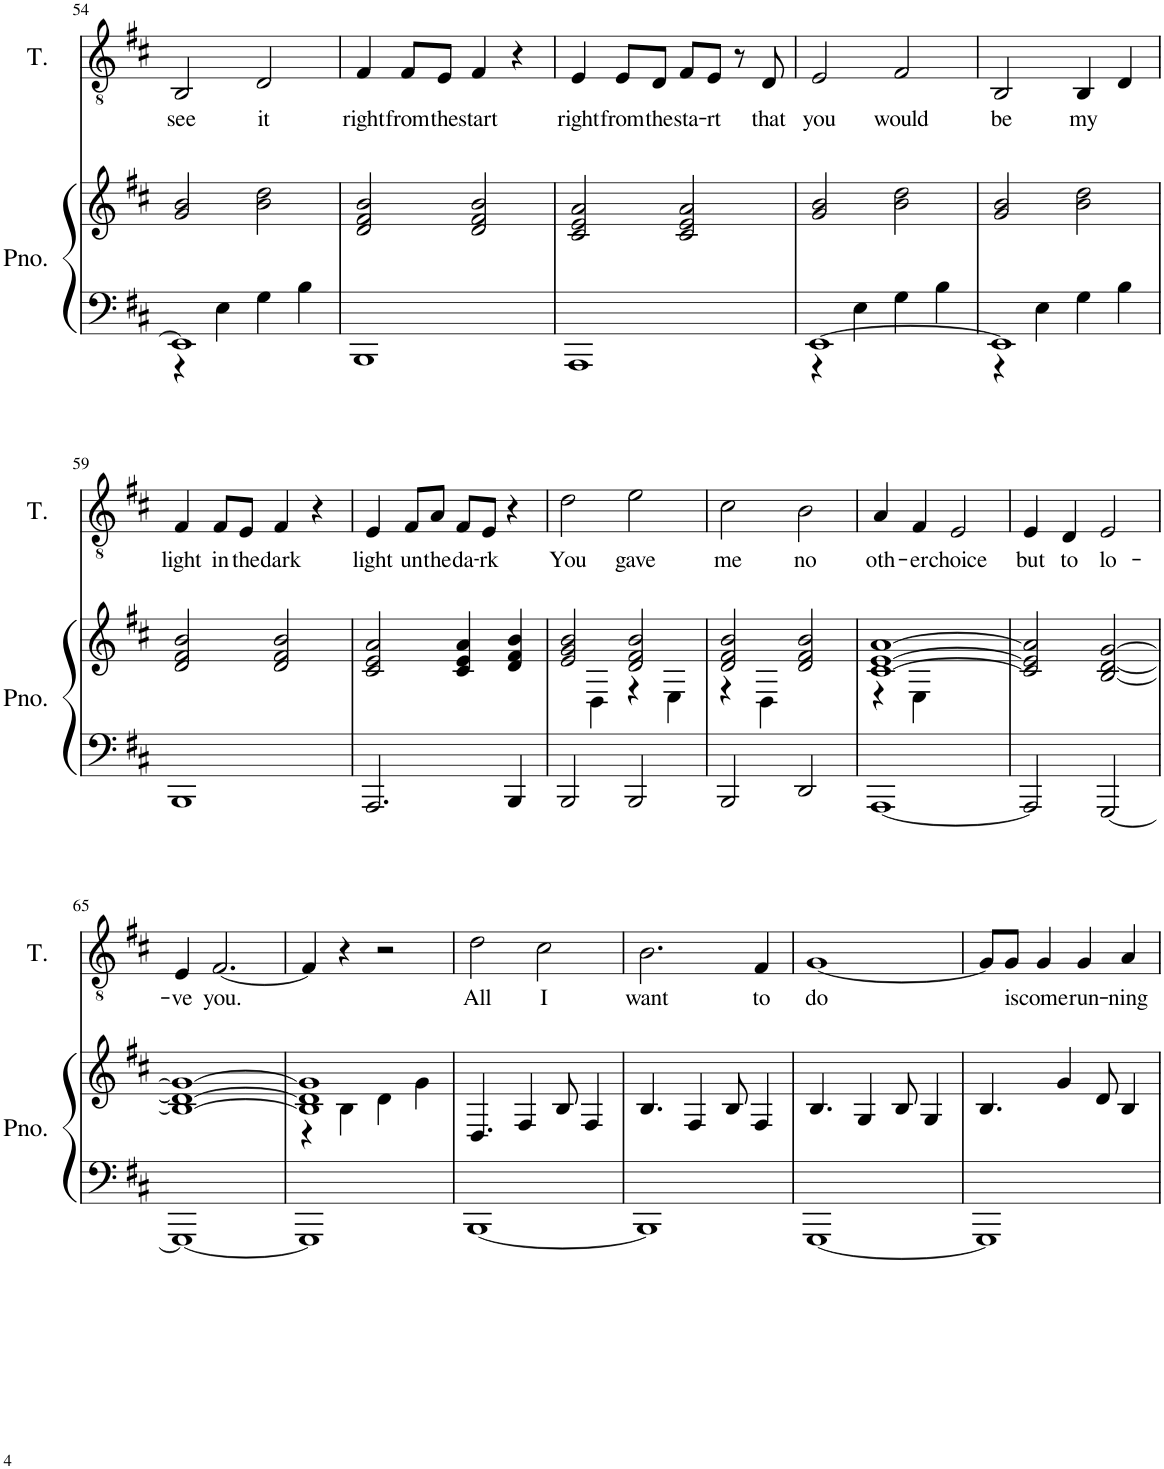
**kern	**kern	**kern	**text
*part2	*part2	*part1	*part1
*staff3	*staff2	*staff1	*staff1
*I"Piano	*	*I"Tenor	*
*I'Pno.	*	*I'T.	*
!!LO:PB:g=z
*clefF4	*clefG2	*clefGv2	*
*k[f#c#]	*k[f#c#]	*k[f#c#]	*
*M4/4	*M4/4	*M4/4	*
=54	=54	=54	=54
*^	*	*	*
!	!	!	!	!LO:LY:b
1EE]	4r	2g/ 2b/	2BB/	see
.	4E\	.	.	.
!	!	!	!	!LO:LY:b
.	4G\	2b\ 2dd\	2D/	it
.	4B\	.	.	.
=55	=55	=55	=55	=55
!	!	!	!	!LO:LY:b
*v	*v	*	*	*
1BBB	2d/ 2f#/ 2b/	4F#/	right
!	!	!	!LO:LY:b
.	.	8F#/L	from
!	!	!	!LO:LY:b
.	.	8E/J	the
!	!	!	!LO:LY:b
.	2d/ 2f#/ 2b/	4F#/	start
.	.	4r	.
=56	=56	=56	=56
!	!	!	!LO:LY:b
1AAA	2c#/ 2e/ 2a/	4E/	right
!	!	!	!LO:LY:b
.	.	8E/L	from
!	!	!	!LO:LY:b
.	.	8D/J	the
!	!	!	!LO:LY:b
.	2c#/ 2e/ 2a/	8F#/L	sta-
!	!	!	!LO:LY:b
.	.	8E/J	-rt
.	.	8r	.
!	!	!	!LO:LY:b
.	.	8D/	that
=57	=57	=57	=57
*^	*	*	*
!	!	!	!	!LO:LY:b
[1EE	4r	2g/ 2b/	2E/	you
.	4E\	.	.	.
!	!	!	!	!LO:LY:b
.	4G\	2b\ 2dd\	2F#/	would
.	4B\	.	.	.
=58	=58	=58	=58	=58
!	!	!	!	!LO:LY:b
1EE]	4r	2g/ 2b/	2BB/	be
.	4E\	.	.	.
!	!	!	!	!LO:LY:b
.	4G\	2b\ 2dd\	4BB/	my
.	4B\	.	4D/	.
!!LO:LB:g=z
=59	=59	=59	=59	=59
!	!	!	!	!LO:LY:b
*v	*v	*	*	*
1BBB	2d/ 2f#/ 2b/	4F#/	light
!	!	!	!LO:LY:b
.	.	8F#/L	in
!	!	!	!LO:LY:b
.	.	8E/J	the
!	!	!	!LO:LY:b
.	2d/ 2f#/ 2b/	4F#/	dark
.	.	4r	.
=60	=60	=60	=60
!	!	!	!LO:LY:b
2.AAA/	2c#/ 2e/ 2a/	4E/	light
!	!	!	!LO:LY:b
.	.	8F#/L	un
!	!	!	!LO:LY:b
.	.	8A/J	the
!	!	!	!LO:LY:b
.	4c#/ 4e/ 4a/	8F#/L	da-
!	!	!	!LO:LY:b
.	.	8E/J	-rk
4BBB/	4d/ 4f#/ 4b/	4r	.
=61	=61	=61	=61
*	*^	*	*
!	!	!	!	!LO:LY:b
2BBB/	2e/ 2g/ 2b/	4ryy	2d\	You
.	.	4D\	.	.
!	!	!	!	!LO:LY:b
2BBB/	2d/ 2f#/ 2b/	4r	2e\	gave
.	.	4E\	.	.
=62	=62	=62	=62	=62
!	!	!	!	!LO:LY:b
2BBB/	2d/ 2f#/ 2b/	4r	2c#\	me
.	.	4D\	.	.
!	!	!	!	!LO:LY:b
2DD/	2d/ 2f#/ 2b/	2ryy	2B\	no
=63	=63	=63	=63	=63
!	!	!	!	!LO:LY:b
[1AAA	[1c# [1e [1a	4r	4A/	oth-
!	!	!	!	!LO:LY:b
.	.	4E\	4F#/	-er
!	!	!	!	!LO:LY:b
.	.	2ryy	2E/	choice
=64	=64	=64	=64	=64
!	!	!	!	!LO:LY:b
*	*v	*v	*	*
2AAA/]	2c#/] 2e/] 2a/]	4E/	but
!	!	!	!LO:LY:b
.	.	4D/	to
!	!	!	!LO:LY:b
[2GGG/	[2B/ [2d/ [2g/	2E/	lo-
!!LO:LB:g=z
=65	=65	=65	=65
!	!	!	!LO:LY:b
1GGG_	1B_ 1d_ 1g_	4E/	-ve
!	!	!	!LO:LY:b
.	.	[2.F#/	you.
=66	=66	=66	=66
*	*^	*	*
1GGG]	1B] 1d] 1g]	4r	4F#/]	.
.	.	4B\	4r	.
.	.	4d\	2r	.
.	.	4g\	.	.
=67	=67	=67	=67	=67
!	!	!	!	!LO:LY:b
*	*v	*v	*	*
[1BBB	4.D/	2d\	All
.	4F#/	.	.
!	!	!	!LO:LY:b
.	.	2c#\	I
.	8B/	.	.
.	4F#/	.	.
=68	=68	=68	=68
!	!	!	!LO:LY:b
1BBB]	4.B/	2.B\	want
.	4F#/	.	.
.	8B/	.	.
!	!	!	!LO:LY:b
.	4F#/	4F#/	to
=69	=69	=69	=69
!	!	!	!LO:LY:b
[1GGG	4.B/	[1G	do
.	4G/	.	.
.	8B/	.	.
.	4G/	.	.
=70	=70	=70	=70
1GGG]	4.B/	8G/L]	.
!	!	!	!LO:LY:b
.	.	8G/J	is
!	!	!	!LO:LY:b
.	.	4G/	come
.	4g/	.	.
!	!	!	!LO:LY:b
.	.	4G/	run-
.	8d/	.	.
!	!	!	!LO:LY:b
.	4B/	4A/	-ning
=	=	=	=
*-	*-	*-	*-
